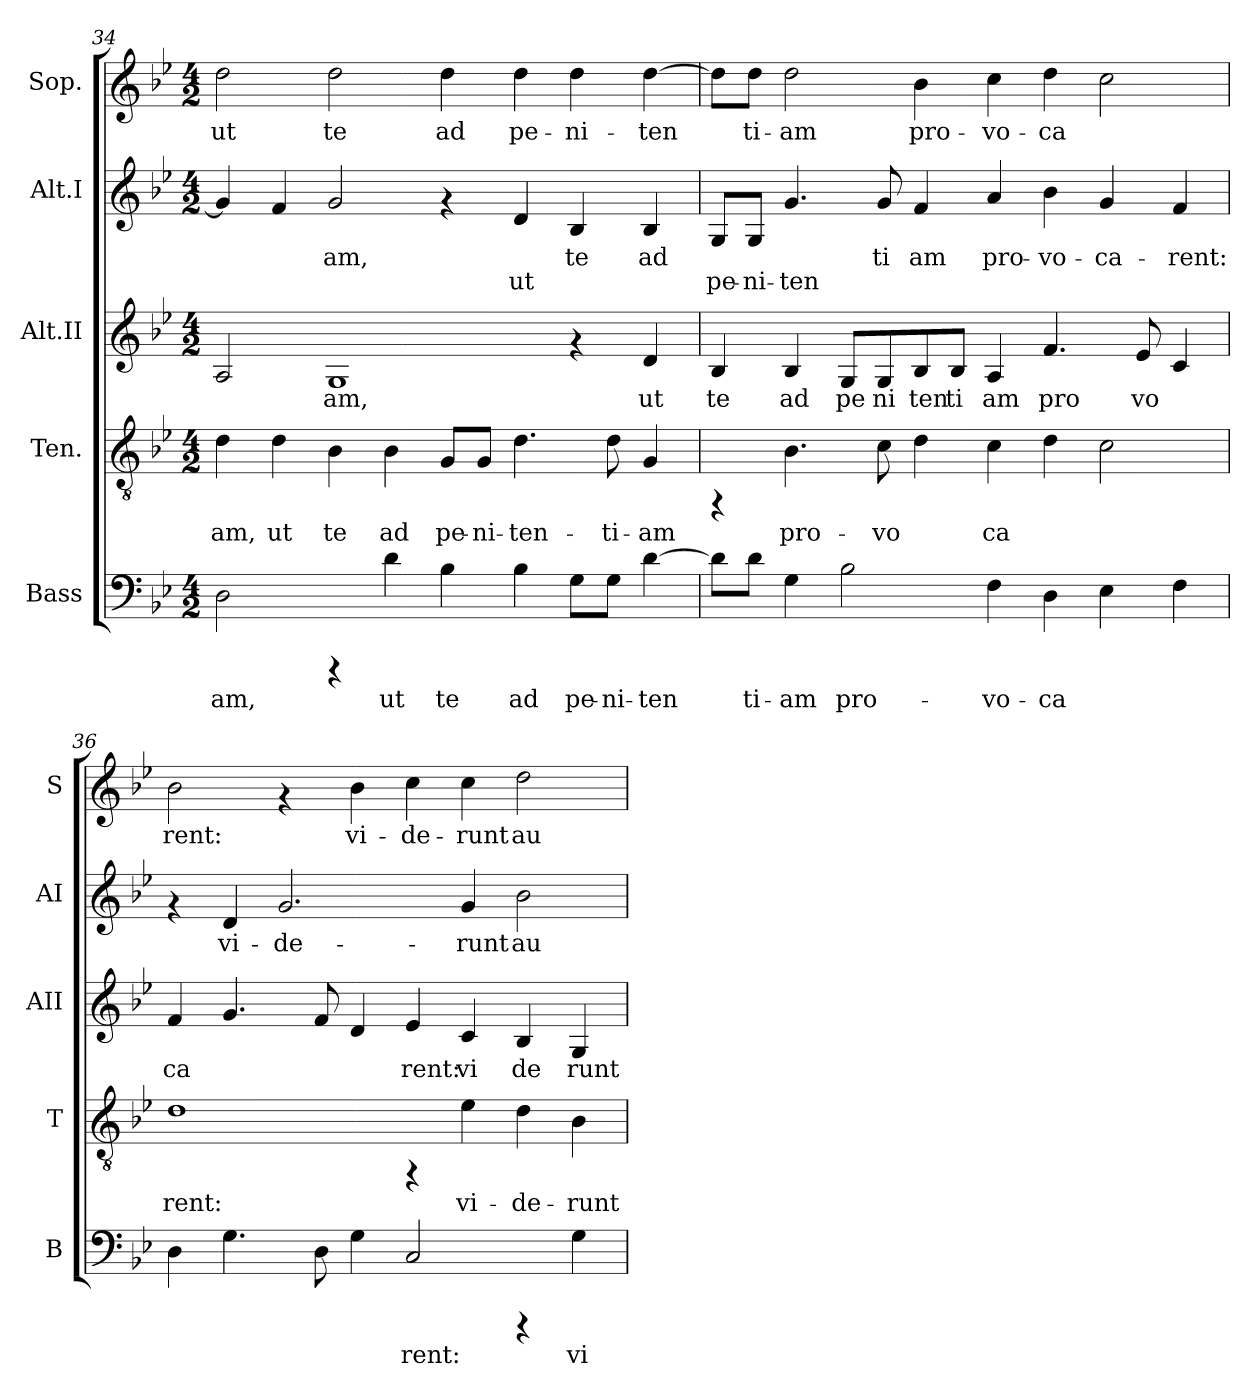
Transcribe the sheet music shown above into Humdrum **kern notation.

**kern	**text	**kern	**text	**kern	**text	**kern	**text	**text	**kern	**text
*part5	*part5	*part4	*part4	*part3	*part3	*part2	*part2	*part2	*part1	*part1
*staff5	*staff5	*staff4	*staff4	*staff3	*staff3	*staff2	*staff2	*staff2	*staff1	*staff1
*I"Bass	*	*I"Ten.	*	*I"Alt.II	*	*I"Alt.I	*	*	*I"Sop.	*
*I'B	*	*I'T	*	*I'AII	*	*I'AI	*	*	*I'S	*
!!LO:PB:g=z
*clefF4	*	*clefGv2	*	*clefG2	*	*clefG2	*	*	*clefG2	*
*k[b-e-]	*	*k[b-e-]	*	*k[b-e-]	*	*k[b-e-]	*	*	*k[b-e-]	*
*B-:	*	*B-:	*	*B-:	*	*B-:	*	*	*B-:	*
*M4/2	*	*M4/2	*	*M4/2	*	*M4/2	*	*	*M4/2	*
=34	=34	=34	=34	=34	=34	=34	=34	=34	=34	=34
!	!LO:LY:b:cj	!	!LO:LY:b:cj	!	!LO:LY:b:cj	!	!LO:LY:b:cj	!LO:LY:b:cj	!	!LO:LY:b:cj
2D\	-am,	4d\	-am,	2A/	.	4g/]	--	-	2dd\	ut
!	!	!	!LO:LY:b:cj	!	!	!	!LO:LY:b:cj	!LO:LY:b:cj	!	!
.	.	4d\	ut	.	.	4f/	-	-	.	.
!	!	!	!LO:LY:b:cj	!	!LO:LY:b:cj	!	!LO:LY:b:cj	!LO:LY:b:cj	!	!LO:LY:b:cj
4rCCC	.	4B-\	te	1G	am,	2g/	am,	.	2dd\	te
!	!LO:LY:b:cj	!	!LO:LY:b:cj	!	!	!	!	!	!	!
4d\	ut	4B-\	ad	.	.	.	.	.	.	.
!	!LO:LY:b:cj	!	!LO:LY:b:cj	!	!	!	!	!	!	!LO:LY:b:cj
4B-\	te	8G/L	pe-	.	.	4rf	.	.	4dd\	ad
!	!	!	!LO:LY:b:cj	!	!	!	!	!	!	!
.	.	8G/J	-ni-	.	.	.	.	.	.	.
!	!LO:LY:b:cj	!	!LO:LY:b:cj	!	!	!	!LO:LY:b:cj	!LO:LY:b:cj	!	!LO:LY:b:cj
4B-\	ad	4.d\	-ten-	.	.	4d/	.	ut	4dd\	pe-
!	!LO:LY:b:cj	!	!	!	!	!	!LO:LY:b:cj	!LO:LY:b:cj	!	!LO:LY:b:cj
8G\L	pe-	.	.	4rf	.	4B-/	te	.	4dd\	-ni-
!	!LO:LY:b:cj	!	!LO:LY:b:cj	!	!	!	!	!	!	!
8G\J	-ni-	8d\	-ti-	.	.	.	.	.	.	.
!	!LO:LY:b:cj	!	!LO:LY:b:cj	!	!LO:LY:b:cj	!	!LO:LY:b:cj	!LO:LY:b:cj	!	!LO:LY:b:cj
[>4d\	-ten-	4G/	-am	4d/	ut	4B-/	ad	.	[>4dd\	-ten-
=35	=35	=35	=35	=35	=35	=35	=35	=35	=35	=35
!	!LO:LY:b:cj	!	!	!	!LO:LY:b:cj	!	!LO:LY:b:cj	!LO:LY:b:cj	!	!LO:LY:b:cj
8d\L]	--	4rFF	.	4B-/	te	8G/L	-	-pe-	8dd\L]	--
!	!LO:LY:b:cj	!	!	!	!	!	!LO:LY:b:cj	!LO:LY:b:cj	!	!LO:LY:b:cj
8d\J	-ti-	.	.	.	.	8G/J	--	-ni-	8dd\J	-ti-
!	!LO:LY:b:cj	!	!LO:LY:b:cj	!	!LO:LY:b:cj	!	!LO:LY:b:cj	!LO:LY:b:cj	!	!LO:LY:b:cj
4G\	-am	4.B-\	pro-	4B-/	ad	4.g/	--	-ten-	2dd\	-am
!	!LO:LY:b:cj	!	!	!	!LO:LY:b:cj	!	!	!	!	!
2B-\	pro-	.	.	8G/L	pe	.	.	.	.	.
!	!	!	!LO:LY:b:cj	!	!LO:LY:b:cj	!	!LO:LY:b:cj	!LO:LY:b:cj	!	!
.	.	8c\	-vo-	8G/	ni	8g/	-ti	-	.	.
!	!	!	!LO:LY:b:cj	!	!LO:LY:b:cj	!	!LO:LY:b:cj	!LO:LY:b:cj	!	!LO:LY:b:cj
.	.	4d\	--	8B-/	ten	4f/	-am	-	4b-\	pro-
!	!	!	!	!	!LO:LY:b:cj	!	!	!	!	!
.	.	.	.	8B-/J	ti	.	.	.	.	.
!	!LO:LY:b:cj	!	!LO:LY:b:cj	!	!LO:LY:b:cj	!	!LO:LY:b:cj	!LO:LY:b:cj	!	!LO:LY:b:cj
4F\	-vo-	4c\	-ca-	4A/	am	4a/	-pro-	--	4cc\	-vo-
!	!LO:LY:b:cj	!	!LO:LY:b:cj	!	!LO:LY:b:cj	!	!LO:LY:b:cj	!LO:LY:b:cj	!	!LO:LY:b:cj
4D\	-ca-	4d\	--	4.f/	pro	4b-\	-vo-	--	4dd\	-ca-
!	!LO:LY:b:cj	!	!LO:LY:b:cj	!	!	!	!LO:LY:b:cj	!LO:LY:b:cj	!	!LO:LY:b:cj
4E-\	--	2c\	--	.	.	4g/	-ca-	--	2cc\	--
!	!	!	!	!	!LO:LY:b:cj	!	!	!	!	!
.	.	.	.	8e-/	vo-	.	.	.	.	.
!	!LO:LY:b:cj	!	!	!	!LO:LY:b:cj	!	!LO:LY:b:cj	!LO:LY:b:cj	!	!
4F\	--	.	.	4c/	--	4f/	-rent:	-	.	.
!!LO:LB:g=z
=36	=36	=36	=36	=36	=36	=36	=36	=36	=36	=36
!	!LO:LY:b:cj	!	!LO:LY:b:cj	!	!LO:LY:b:cj	!	!	!	!	!LO:LY:b:cj
4D\	--	1d	-rent:	4f/	-ca-	4rf	.	.	2b-\	-rent:
!	!LO:LY:b:cj	!	!	!	!LO:LY:b:cj	!	!LO:LY:b:cj	!	!	!
4.G\	--	.	.	4.g/	--	4d/	-vi-	.	.	.
!	!	!	!	!	!	!	!LO:LY:b:cj	!	!	!
.	.	.	.	.	.	2.g/	-de-	.	4rf	.
!	!LO:LY:b:cj	!	!	!	!LO:LY:b:cj	!	!	!	!	!
8D\	--	.	.	8f/	--	.	.	.	.	.
!	!LO:LY:b:cj	!	!	!	!LO:LY:b:cj	!	!	!	!	!LO:LY:b:cj
4G\	--	.	.	4d/	--	.	.	.	4b-\	vi-
!	!LO:LY:b:cj	!	!	!	!LO:LY:b:cj	!	!	!	!	!LO:LY:b:cj
2C/	-rent:	4rFF	.	4e-/	-rent:	.	.	.	4cc\	-de-
!	!	!	!LO:LY:b:cj	!	!LO:LY:b:cj	!	!LO:LY:b:cj	!	!	!LO:LY:b:cj
.	.	4e-\	vi-	4c/	vi	4g/	-runt	.	4cc\	-runt
!	!	!	!LO:LY:b:cj	!	!LO:LY:b:cj	!	!LO:LY:b:cj	!	!	!LO:LY:b:cj
4rCCC	.	4d\	-de-	4B-/	de	2b-\	au-	.	2dd\	au-
!	!LO:LY:b:cj	!	!LO:LY:b:cj	!	!LO:LY:b:cj	!	!	!	!	!
4G\	vi-	4B-\	-runt	4G/	runt	.	.	.	.	.
=	=	=	=	=	=	=	=	=	=	=
*-	*-	*-	*-	*-	*-	*-	*-	*-	*-	*-
